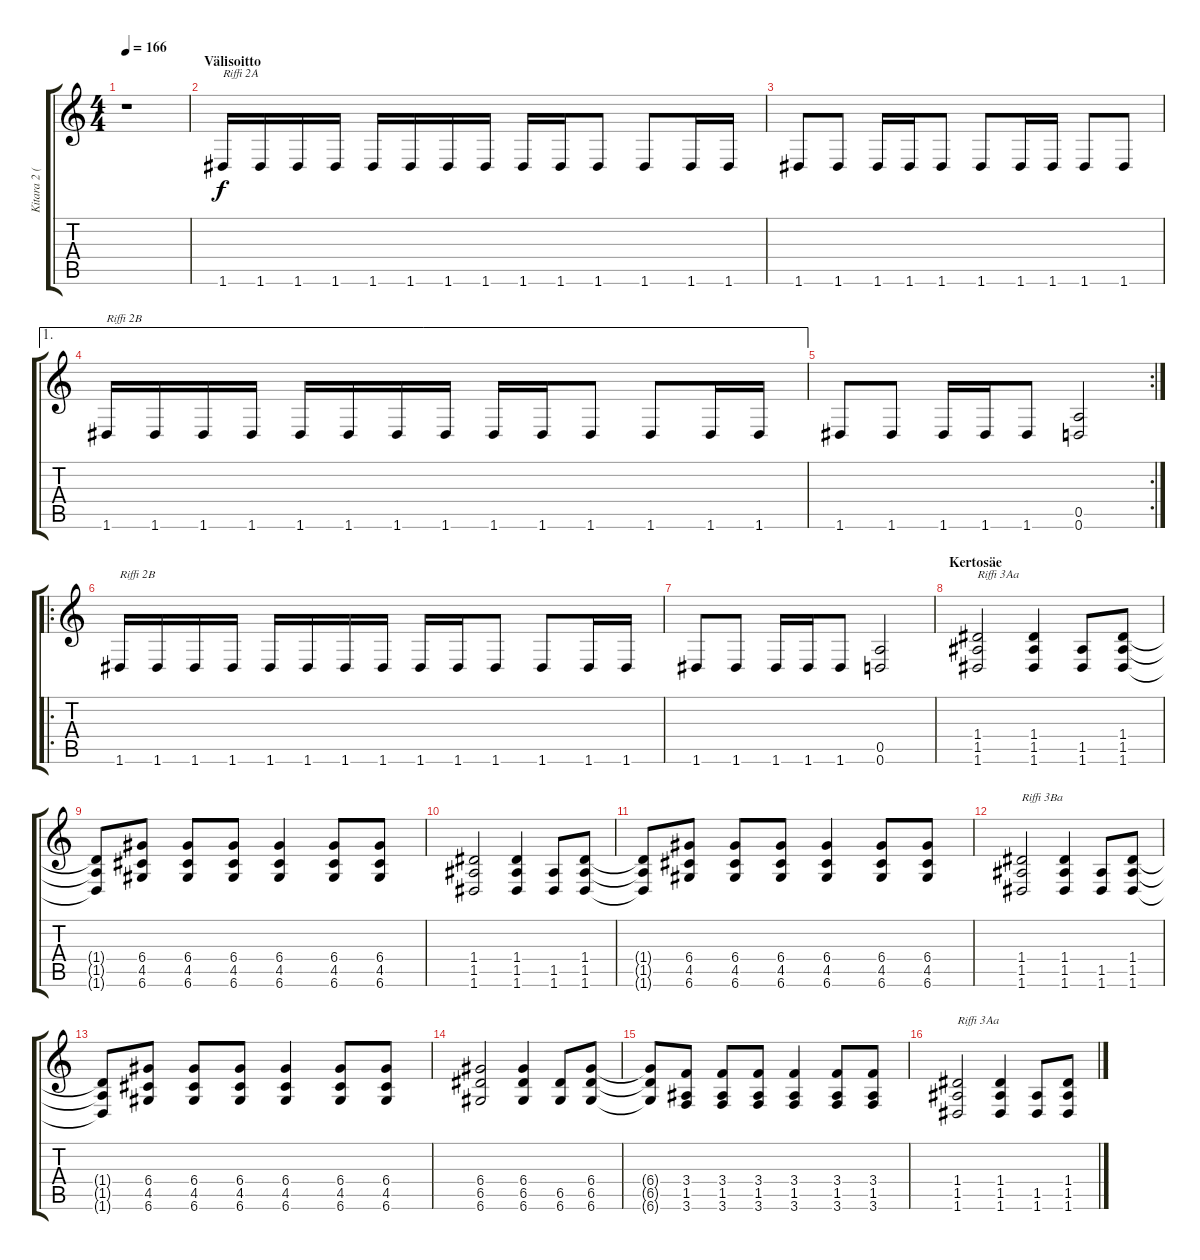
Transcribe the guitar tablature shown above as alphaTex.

\track ("Kitara 2 (Tuomo)" "Kitara 2 (") {instrument distortionguitar}
\staff {score tabs}
\tuning (E4 B3 G3 D3 A2 D2) {hide}
\ts (4 4)
\tempo 166
\clef g2
\ks c
r.1{dy f} |
\section ("" "Välisoitto")
1.6.16{txt "Riffi 2A"} 1.6.16 1.6.16 1.6.16 1.6.16 1.6.16 1.6.16 1.6.16 1.6.16 1.6.16 1.6.8 1.6.8 1.6.16 1.6.16 |
1.6.8 1.6.8 1.6.16 1.6.16 1.6.8 1.6.8 1.6.16 1.6.16 1.6.8 1.6.8 |
\ae 1
1.6.16{txt "Riffi 2B"} 1.6.16 1.6.16 1.6.16 1.6.16 1.6.16 1.6.16 1.6.16 1.6.16 1.6.16 1.6.8 1.6.8 1.6.16 1.6.16 |
\rc 2
1.6.8 1.6.8 1.6.16 1.6.16 1.6.8 (0.5 0.6).2 |
\ro
1.6.16{txt "Riffi 2B"} 1.6.16 1.6.16 1.6.16 1.6.16 1.6.16 1.6.16 1.6.16 1.6.16 1.6.16 1.6.8 1.6.8 1.6.16 1.6.16 |
1.6.8 1.6.8 1.6.16 1.6.16 1.6.8 (0.5 0.6).2 |
\section ("" "Kertosäe")
(1.4 1.5 1.6).2{txt "Riffi 3Aa"} (1.4 1.5 1.6).4 (1.5 1.6).8 (1.4 1.5 1.6).8 |
(1.4{t} 1.5{t} 1.6{t}).8 (6.4 4.5 6.6).8 (6.4 4.5 6.6).8 (6.4 4.5 6.6).8 (6.4 4.5 6.6).4 (6.4 4.5 6.6).8 (6.4 4.5 6.6).8 |
(1.4 1.5 1.6).2 (1.4 1.5 1.6).4 (1.5 1.6).8 (1.4 1.5 1.6).8 |
(1.4{t} 1.5{t} 1.6{t}).8 (6.4 4.5 6.6).8 (6.4 4.5 6.6).8 (6.4 4.5 6.6).8 (6.4 4.5 6.6).4 (6.4 4.5 6.6).8 (6.4 4.5 6.6).8 |
(1.4 1.5 1.6).2{txt "Riffi 3Ba"} (1.4 1.5 1.6).4 (1.5 1.6).8 (1.4 1.5 1.6).8 |
(1.4{t} 1.5{t} 1.6{t}).8 (6.4 4.5 6.6).8 (6.4 4.5 6.6).8 (6.4 4.5 6.6).8 (6.4 4.5 6.6).4 (6.4 4.5 6.6).8 (6.4 4.5 6.6).8 |
(6.4 6.5 6.6).2 (6.4 6.5 6.6).4 (6.5 6.6).8 (6.4 6.5 6.6).8 |
(6.4{t} 6.5{t} 6.6{t}).8 (3.4 1.5 3.6).8 (3.4 1.5 3.6).8 (3.4 1.5 3.6).8 (3.4 1.5 3.6).4 (3.4 1.5 3.6).8 (3.4 1.5 3.6).8 |
(1.4 1.5 1.6).2{txt "Riffi 3Aa"} (1.4 1.5 1.6).4 (1.5 1.6).8 (1.4 1.5 1.6).8
